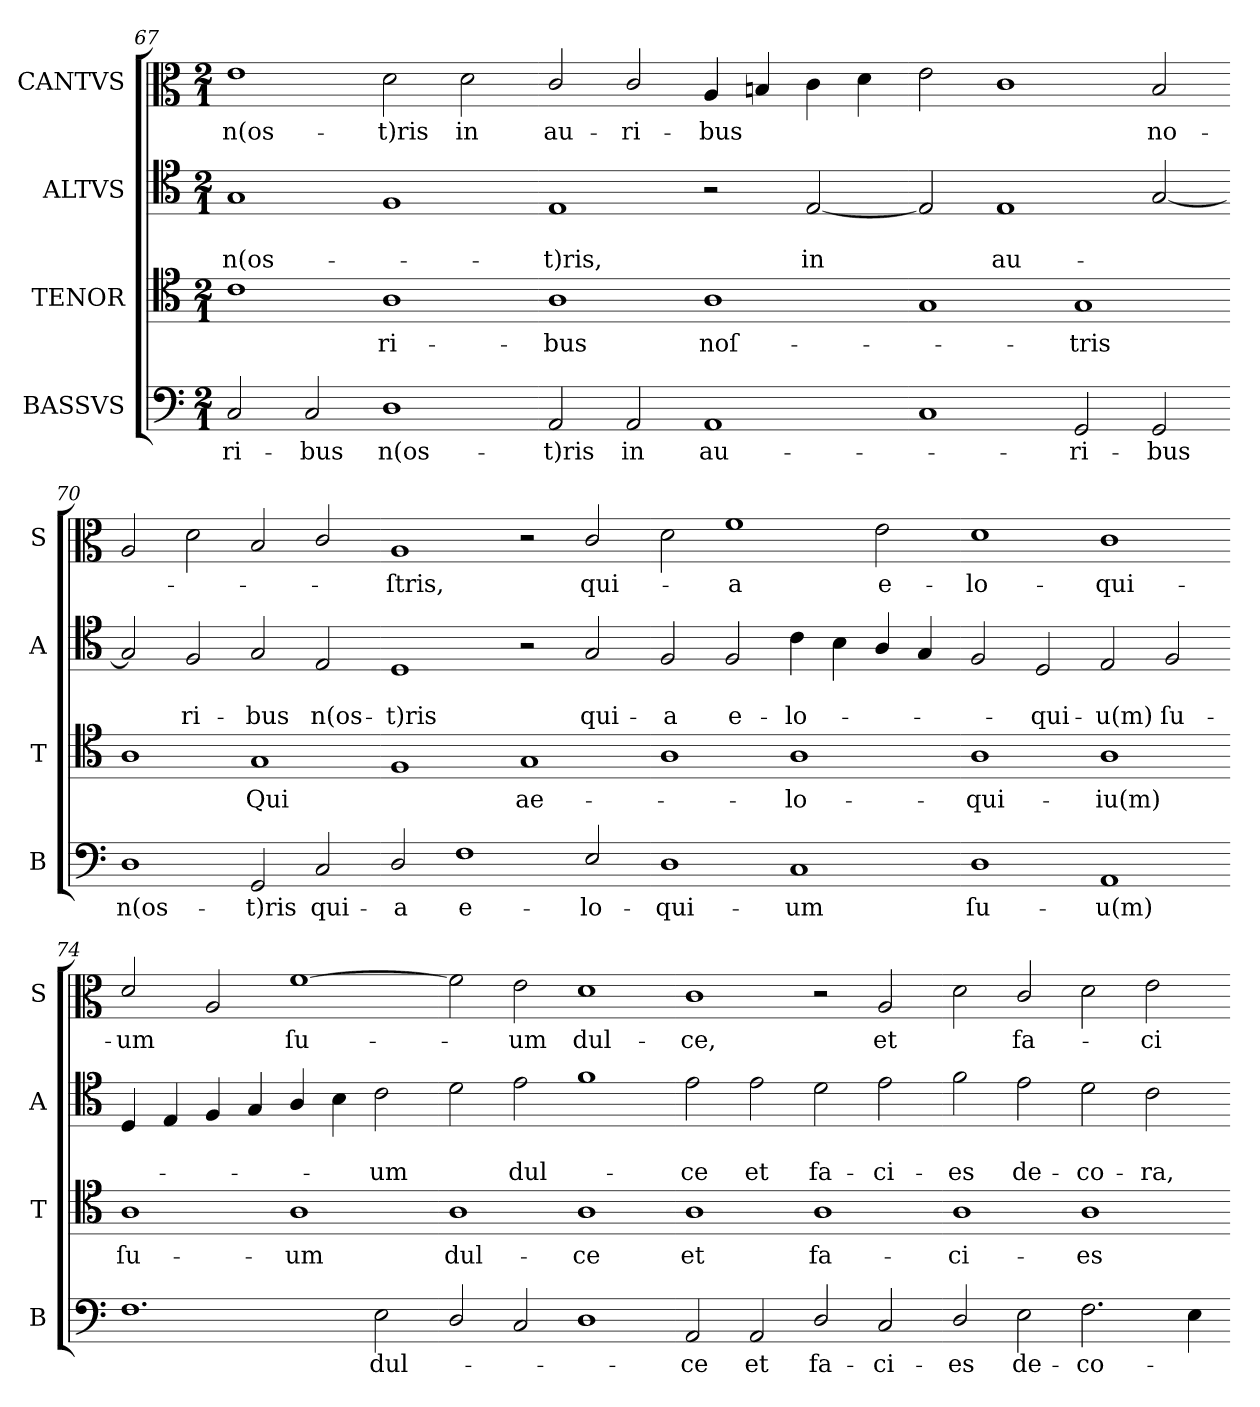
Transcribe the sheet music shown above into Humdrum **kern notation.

**kern	**text	**kern	**text	**kern	**text	**text	**kern	**text
*part4	*part4	*part3	*part3	*part2	*part2	*part2	*part1	*part1
*staff4	*staff4	*staff3	*staff3	*staff2	*staff2	*staff2	*staff1	*staff1
*I"BASSVS	*	*I"TENOR	*	*I"ALTVS	*	*	*I"CANTVS	*
*I'B	*	*I'T	*	*I'A	*	*	*I'S	*
*clefF4	*	*clefC4	*	*clefC4	*	*	*clefC3	*
*k[]	*	*k[]	*	*k[]	*	*	*k[]	*
*D:dor	*	*D:dor	*	*D:dor	*	*	*D:dor	*
*M2/1	*	*M2/1	*	*M2/1	*	*	*M2/1	*
=67	=67	=67	=67	=67	=67	=67	=67	=67
2C/	-ri-	1c	.	1G	.	n(os-	1e	n(os-
2C/	-bus	.	.	.	.	.	.	.
1D	n(os-	1A	-ri-	1F	.	.	2d\	-t)ris
.	.	.	.	.	.	.	2d\	in
=68-	=68-	=68-	=68-	=68-	=68-	=68-	=68-	=68-
2AA/	-t)ris	1A	-bus	1E	.	-t)ris,	2c/	au-
2AA/	in	.	.	.	.	.	2c/	-ri-
1AA	au-	1A	noſ-	2r	.	.	4A/	-bus
.	.	.	.	.	.	.	4Bn/	.
.	.	.	.	[2E/	.	in	4c\	.
.	.	.	.	.	.	.	4d\	.
=69-	=69-	=69-	=69-	=69-	=69-	=69-	=69-	=69-
1C	.	1G	.	2E/]	.	.	2e\	.
.	.	.	.	1E	.	au-	1c	.
2GG/	-ri-	1G	-tris	.	.	.	.	.
2GG/	-bus	.	.	[2G/	.	­	2B/	no-
=70-	=70-	=70-	=70-	=70-	=70-	=70-	=70-	=70-
1D	n(os-	1A	.	2G/]	.	.	2A/	.
.	.	.	.	2F/	.	-ri-	2d\	.
2GG/	-t)ris	1G	Qui	2G/	.	-bus	2B/	.
2C/	qui-	.	.	2E/	.	n(os-	2c/	.
=71-	=71-	=71-	=71-	=71-	=71-	=71-	=71-	=71-
2D/	-a	1F	.	1D	.	-t)ris	1A	-ſtris,
1F	e-	.	.	.	.	.	.	.
.	.	1G	ae-	2r	.	.	2r	.
2E/	-lo-	.	.	2G/	.	qui-	2c/	qui-
=72-	=72-	=72-	=72-	=72-	=72-	=72-	=72-	=72-
1D	-qui-	1A	.	2F/	.	-a	2d\	.
.	.	.	.	2F/	.	e-	1f	-a
1C	-um	1A	-lo-	4c\	.	-lo-	.	.
.	.	.	.	4B\	.	.	.	.
.	.	.	.	4A/	.	.	2e\	e-
.	.	.	.	4G/	.	.	.	.
=73-	=73-	=73-	=73-	=73-	=73-	=73-	=73-	=73-
1D	ſu-	1A	-qui-	2F/	.	.	1d	-lo-
.	.	.	.	2D/	.	-qui-	.	.
1AA	-u(m)	1A	-iu(m)	2E/	.	-u(m)	1c	-qui-
.	.	.	.	2F/	.	ſu-	.	.
=74-	=74-	=74-	=74-	=74-	=74-	=74-	=74-	=74-
1.F	.	1A	ſu-	4D/	.	.	2d/	-um
.	.	.	.	4E/	.	.	.	.
.	.	.	.	4F/	.	.	2A/	.
.	.	.	.	4G/	.	.	.	.
.	.	1A	-um	4A/	.	.	[1f	ſu-
.	.	.	.	4B\	.	.	.	.
2E\	dul-	.	.	2c\	.	-um	.	.
=75-	=75-	=75-	=75-	=75-	=75-	=75-	=75-	=75-
2D/	.	1A	dul-	2d\	.	.	2f]	.
2C/	.	.	.	2e\	.	dul-	2e\	-um
1D	.	1A	-ce	1f	.	.	1d	dul-
=76-	=76-	=76-	=76-	=76-	=76-	=76-	=76-	=76-
2AA/	-ce	1A	et	2e\	.	-ce	1c	-ce,
2AA/	et	.	.	2e\	.	et	.	.
2D/	fa-	1A	fa-	2d\	.	fa-	2r	.
2C/	-ci-	.	.	2e\	.	-ci-	2A/	et
=77-	=77-	=77-	=77-	=77-	=77-	=77-	=77-	=77-
2D/	-es	1A	-ci-	2f\	.	-es	2d\	.
2E\	de-	.	.	2e\	.	de-	2c/	fa-
2.F\	-co-	1A	-es	2d\	.	-co-	2d\	.
.	.	.	.	2c\	.	-ra,	2e\	-ci-
4E\	.	.	.	.	.	.	.	.
=-	=-	=-	=-	=-	=-	=-	=-	=-
*-	*-	*-	*-	*-	*-	*-	*-	*-
